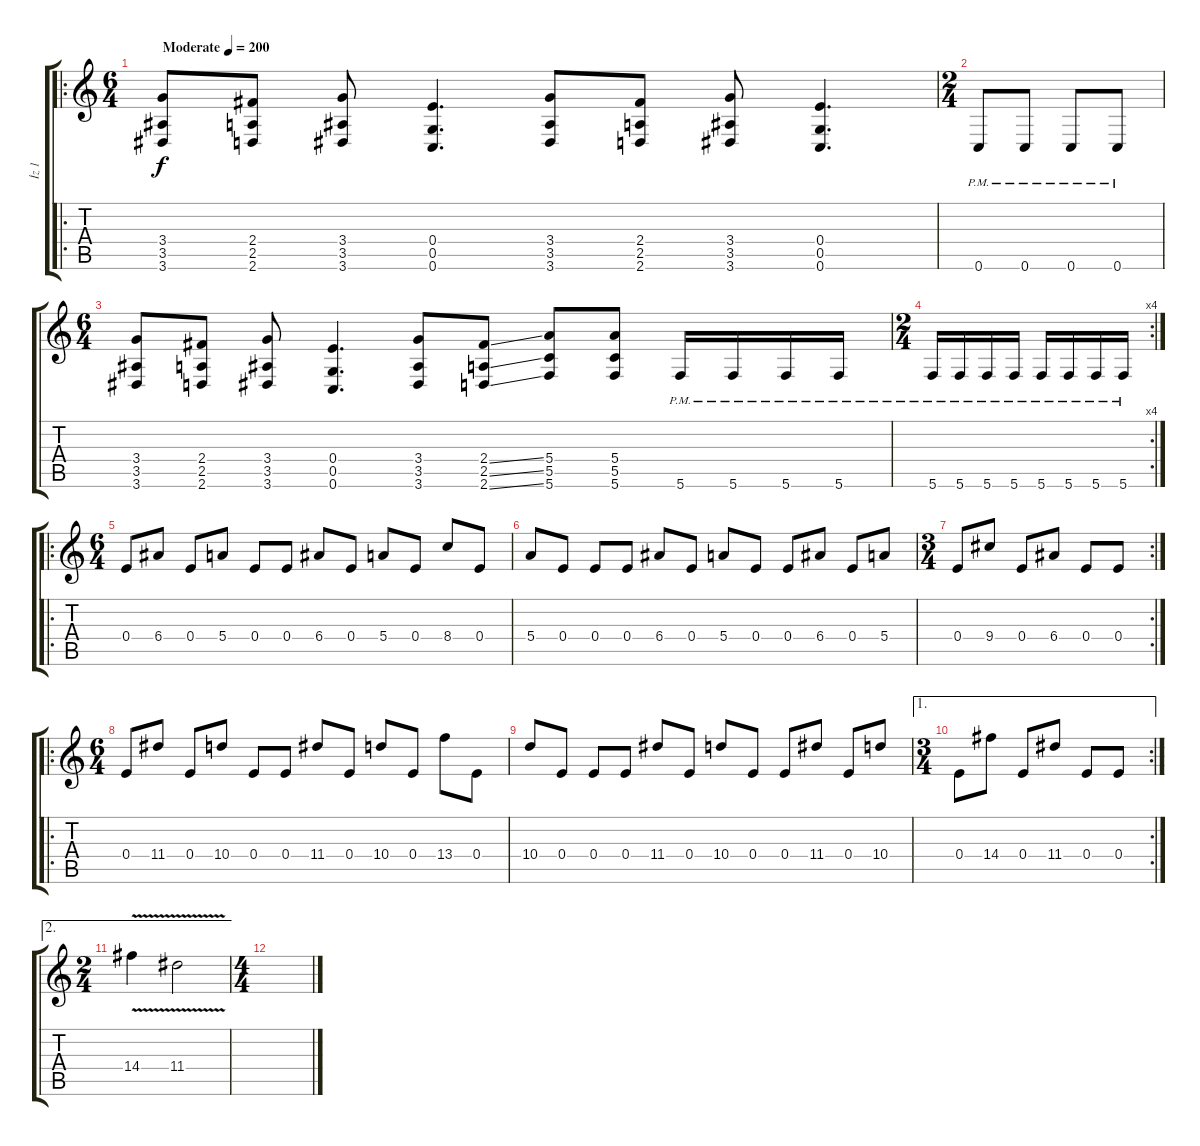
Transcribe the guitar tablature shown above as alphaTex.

\track ("İz 1" "İz 1") {instrument distortionguitar}
\staff {score tabs}
\tuning (E4 B3 G3 E3 G2 C2) {hide}
\ro
\ts (6 4)
\tempo (200 "Moderate")
\clef g2
\ks c
(3.4 3.5 3.6).8{dy f instrument distortionguitar} (2.4 2.5 2.6).8 (3.4 3.5 3.6).8 (0.4 0.5 0.6).4{d} (3.4 3.5 3.6).8 (2.4 2.5 2.6).8 (3.4 3.5 3.6).8 (0.4 0.5 0.6).4{d} |
\ts (2 4)
0.6{pm}.8 0.6{pm}.8 0.6{pm}.8 0.6{pm}.8 |
\ts (6 4)
(3.4 3.5 3.6).8 (2.4 2.5 2.6).8 (3.4 3.5 3.6).8 (0.4 0.5 0.6).4{d} (3.4 3.5 3.6).8 (2.4{ss} 2.5{ss} 2.6{ss}).8 (5.4 5.5 5.6).8 (5.4 5.5 5.6).8 5.6{pm}.16 5.6{pm}.16 5.6{pm}.16 5.6{pm}.16 |
\rc 4
\ts (2 4)
5.6{pm}.16 5.6{pm}.16 5.6{pm}.16 5.6{pm}.16 5.6{pm}.16 5.6{pm}.16 5.6{pm}.16 5.6{pm}.16 |
\ro
\ts (6 4)
0.4.8 6.4.8 0.4.8 5.4.8 0.4.8 0.4.8 6.4.8 0.4.8 5.4.8 0.4.8 8.4.8 0.4.8 |
5.4.8 0.4.8 0.4.8 0.4.8 6.4.8 0.4.8 5.4.8 0.4.8 0.4.8 6.4.8 0.4.8 5.4.8 |
\rc 2
\ts (3 4)
0.4.8 9.4.8 0.4.8 6.4.8 0.4.8 0.4.8 |
\ro
\ts (6 4)
0.4.8 11.4.8 0.4.8 10.4.8 0.4.8 0.4.8 11.4.8 0.4.8 10.4.8 0.4.8 13.4.8 0.4.8 |
10.4.8 0.4.8 0.4.8 0.4.8 11.4.8 0.4.8 10.4.8 0.4.8 0.4.8 11.4.8 0.4.8 10.4.8 |
\ae 1
\rc 2
\ts (3 4)
0.4.8 14.4.8 0.4.8 11.4.8 0.4.8 0.4.8 |
\ae 2
\ts (2 4)
14.4{v}.4 11.4{v}.2 |
\ts (4 4)
